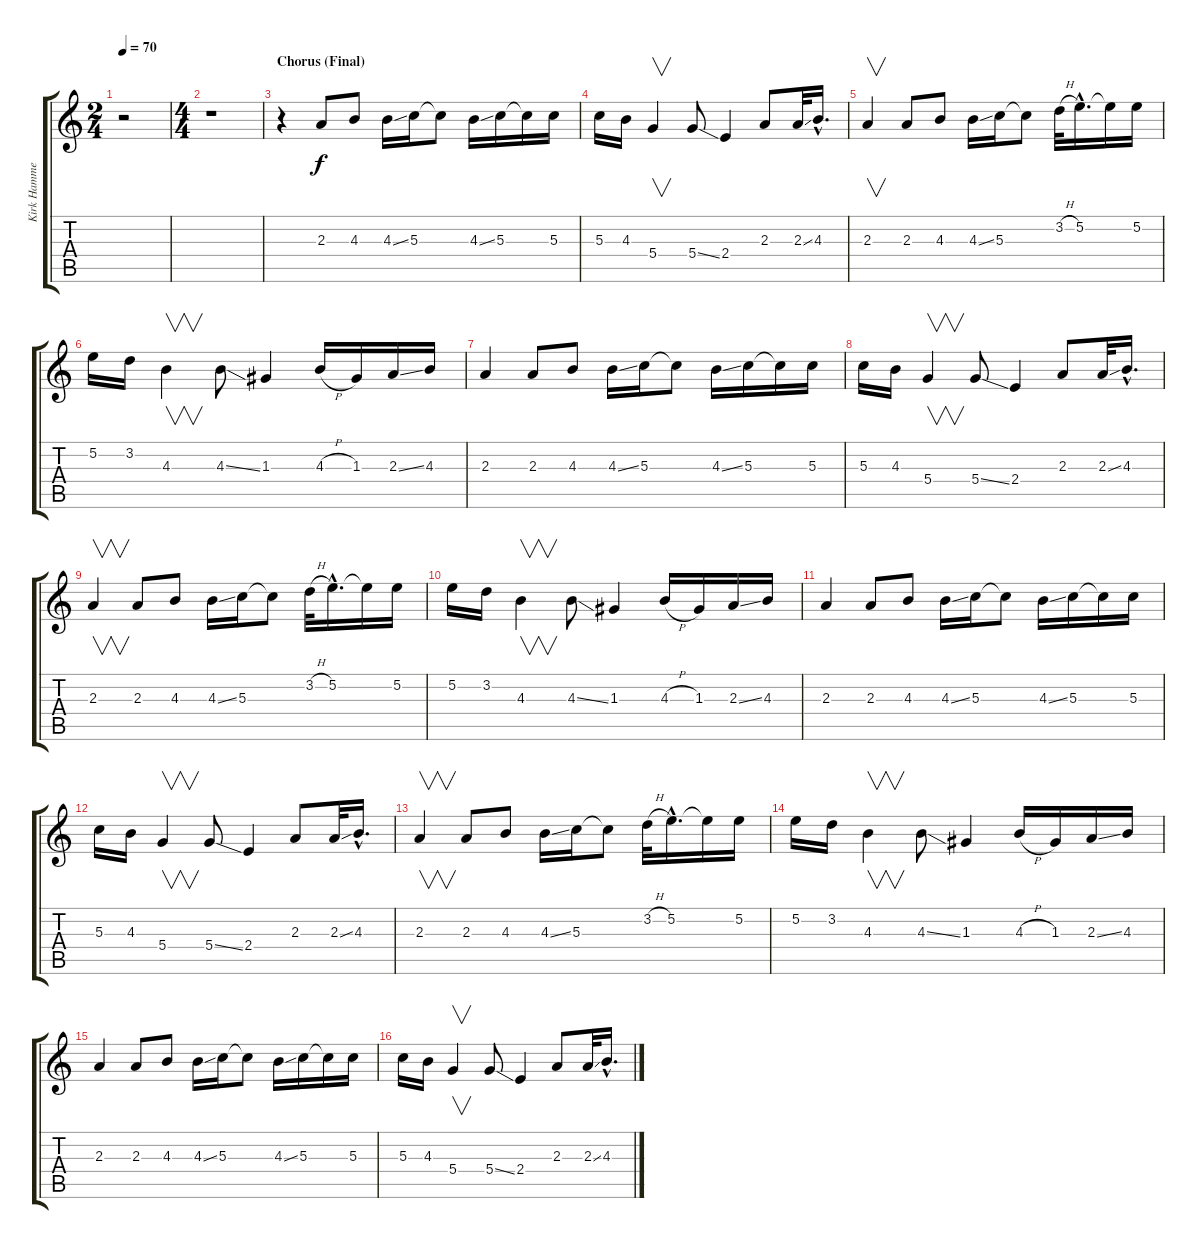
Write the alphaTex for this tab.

\track ("Kirk Hammett (Clean Guitar)" "Kirk Hamme") {instrument electricguitarclean}
\staff {score tabs}
\tuning (E4 B3 G3 D3 A2 E2) {hide}
\ts (2 4)
\tempo 70
\clef g2
\ks c
r.2{dy f} |
\ts (4 4)
r.1 |
\section ("" "Chorus (Final)")
r.4 2.3.8 4.3.8 4.3{ss}.16 5.3.16 5.3{t}.8 4.3{ss}.16 5.3.16 5.3{t}.16 5.3.16 |
5.3.16 4.3.16 5.4.4{v} 5.4{ss}.8 2.4.4 2.3.8 2.3{ss}.32 4.3{hac}.16{d} |
2.3.4{v} 2.3.8 4.3.8 4.3{ss}.16 5.3.16 5.3{t}.8 3.2{h}.32 5.2{hac}.16{d} 5.2{t}.16 5.2.16 |
5.2.16 3.2.16 4.3.4{v} 4.3{ss}.8 1.3.4 4.3{h}.16 1.3.16 2.3{ss}.16 4.3.16 |
2.3.4 2.3.8 4.3.8 4.3{ss}.16 5.3.16 5.3{t}.8 4.3{ss}.16 5.3.16 5.3{t}.16 5.3.16 |
5.3.16 4.3.16 5.4.4{v} 5.4{ss}.8 2.4.4 2.3.8 2.3{ss}.32 4.3{hac}.16{d} |
2.3.4{v} 2.3.8 4.3.8 4.3{ss}.16 5.3.16 5.3{t}.8 3.2{h}.32 5.2{hac}.16{d} 5.2{t}.16 5.2.16 |
5.2.16 3.2.16 4.3.4{v} 4.3{ss}.8 1.3.4 4.3{h}.16 1.3.16 2.3{ss}.16 4.3.16 |
2.3.4 2.3.8 4.3.8 4.3{ss}.16 5.3.16 5.3{t}.8 4.3{ss}.16 5.3.16 5.3{t}.16 5.3.16 |
5.3.16 4.3.16 5.4.4{v} 5.4{ss}.8 2.4.4 2.3.8 2.3{ss}.32 4.3{hac}.16{d} |
2.3.4{v} 2.3.8 4.3.8 4.3{ss}.16 5.3.16 5.3{t}.8 3.2{h}.32 5.2{hac}.16{d} 5.2{t}.16 5.2.16 |
5.2.16 3.2.16 4.3.4{v} 4.3{ss}.8 1.3.4 4.3{h}.16 1.3.16 2.3{ss}.16 4.3.16 |
2.3.4 2.3.8 4.3.8 4.3{ss}.16 5.3.16 5.3{t}.8 4.3{ss}.16 5.3.16 5.3{t}.16 5.3.16 |
5.3.16 4.3.16 5.4.4{v} 5.4{ss}.8 2.4.4 2.3.8 2.3{ss}.32 4.3{hac}.16{d}
